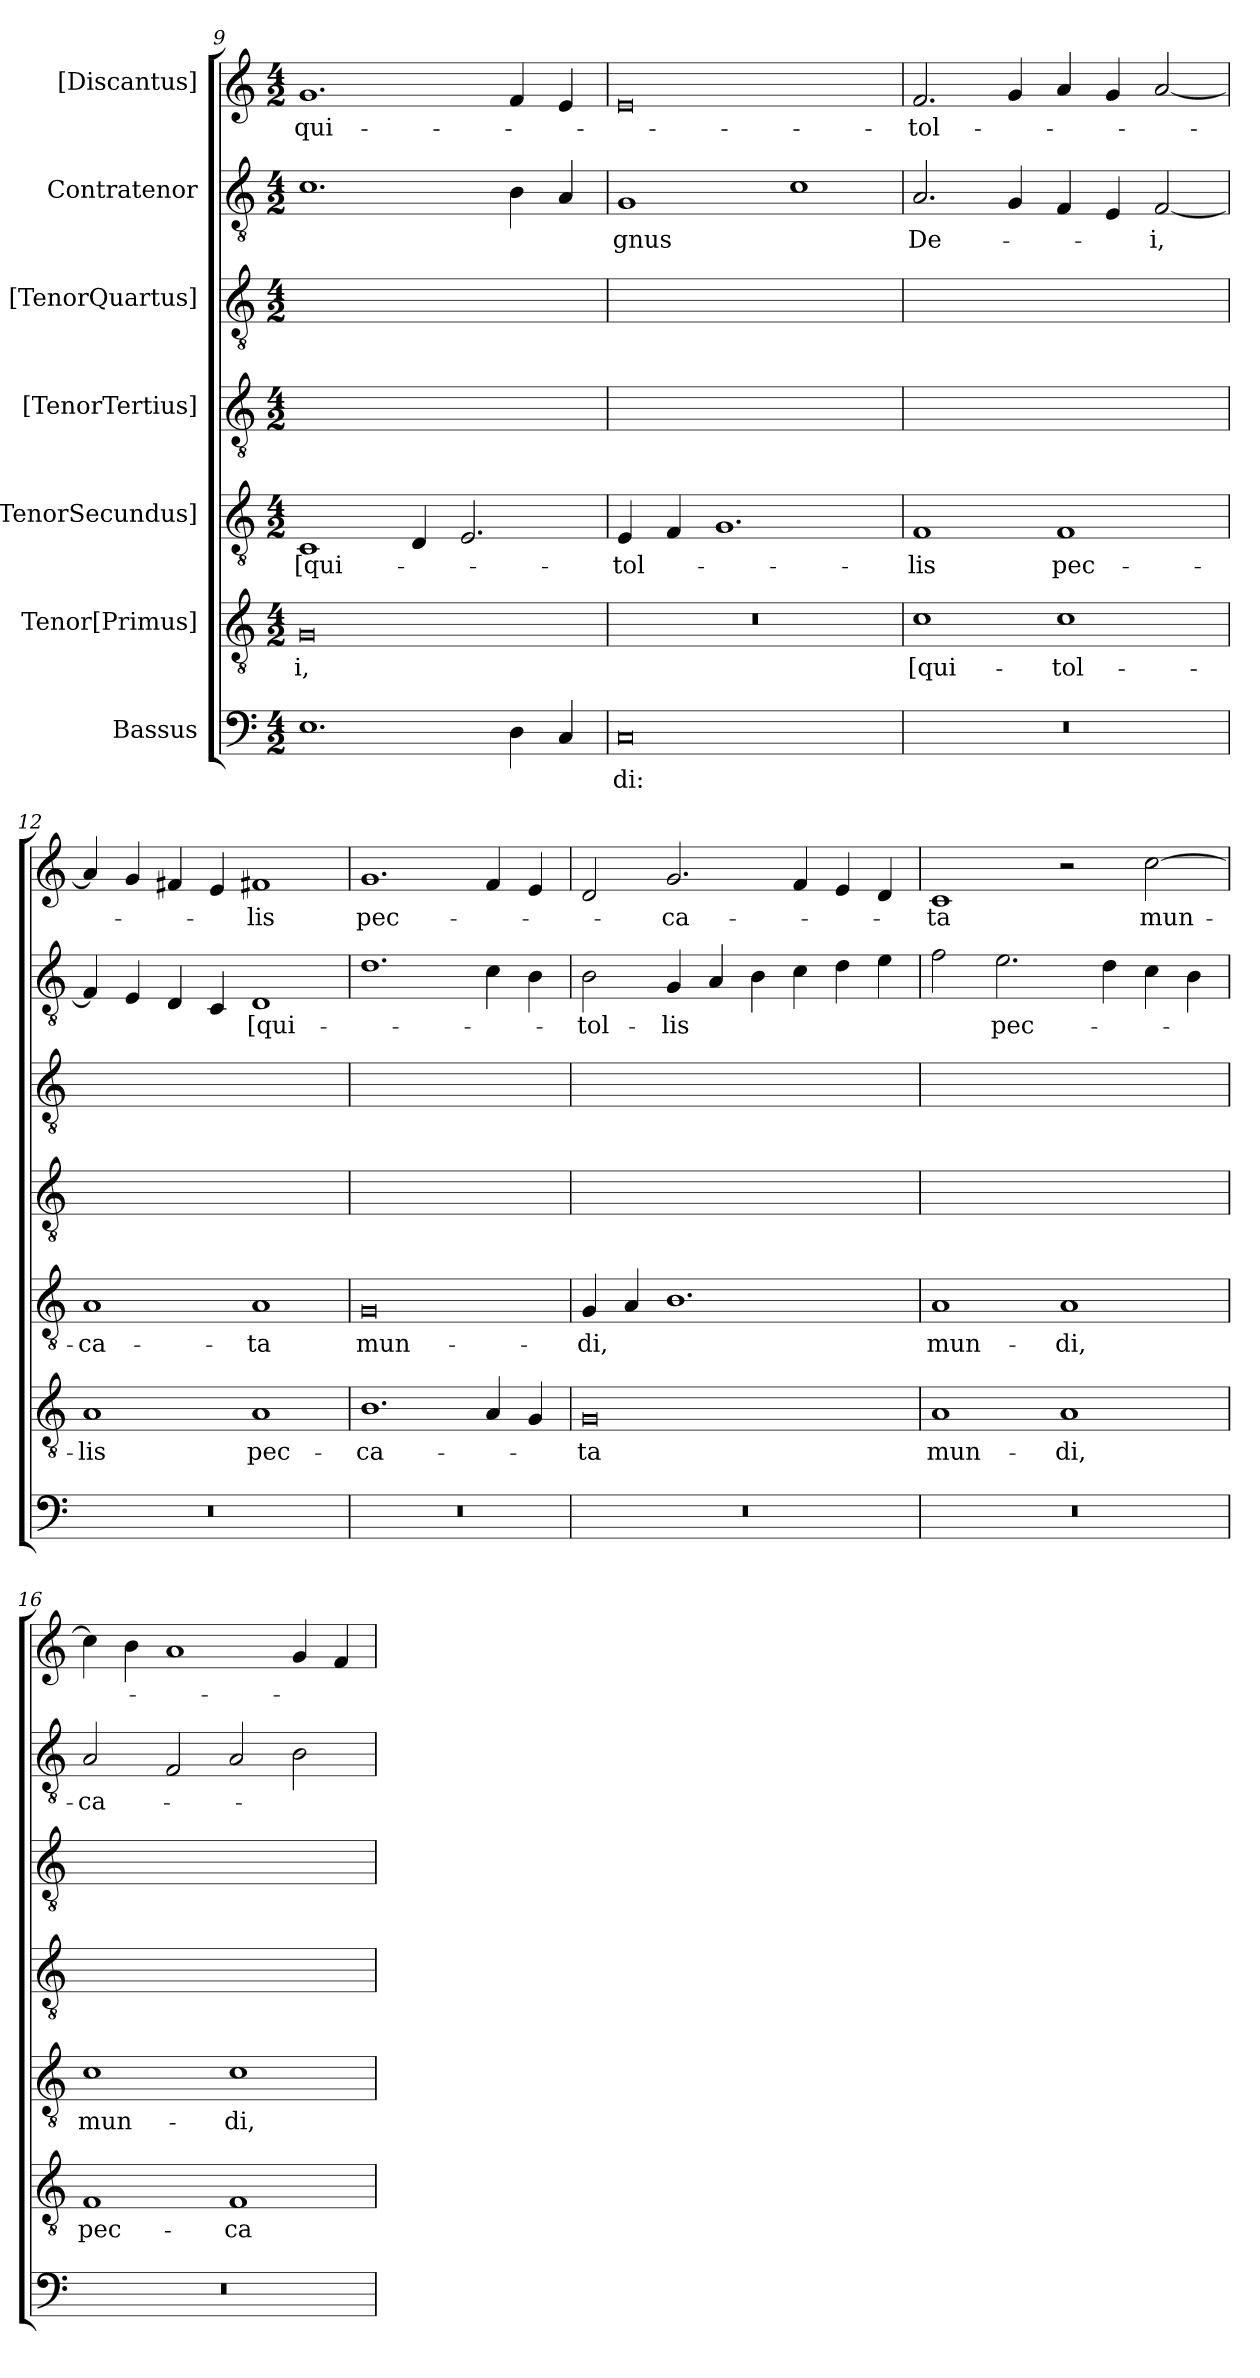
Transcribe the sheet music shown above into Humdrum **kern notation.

**kern	**text	**kern	**text	**kern	**text	**kern	**kern	**kern	**text	**kern	**text
*part7	*part7	*part6	*part6	*part5	*part5	*part4	*part3	*part2	*part2	*part1	*part1
*staff7	*staff7	*staff6	*staff6	*staff5	*staff5	*staff4	*staff3	*staff2	*staff2	*staff1	*staff1
*I"Bassus	*	*I"Tenor[Primus]	*	*I"[TenorSecundus]	*	*I"[TenorTertius]	*I"[TenorQuartus]	*I"Contratenor	*	*I"[Discantus]	*
*clefF4	*	*clefGv2	*	*clefGv2	*	*clefGv2	*clefGv2	*clefGv2	*	*clefG2	*
*k[]	*	*k[]	*	*k[]	*	*k[]	*k[]	*k[]	*	*k[]	*
*M4/2	*	*M4/2	*	*M4/2	*	*M4/2	*M4/2	*M4/2	*	*M4/2	*
=9	=9	=9	=9	=9	=9	=9	=9	=9	=9	=9	=9
1.E\	.	0G/	-i,	1C/	[qui-	0ryy	0ryy	1.c\	.	1.g/	qui-
.	.	.	.	4D/	.	.	.	.	.	.	.
.	.	.	.	2.E/	.	.	.	.	.	.	.
4D\	.	.	.	.	.	.	.	4B\	.	4f/	.
4C/	.	.	.	.	.	.	.	4A/	.	4e/	.
=10	=10	=10	=10	=10	=10	=10	=10	=10	=10	=10	=10
0C/	-di:	0r	.	4E/	tol-	0ryy	0ryy	1G/	-gnus	0e/	.
.	.	.	.	4F/	.	.	.	.	.	.	.
.	.	.	.	1.G/	.	.	.	.	.	.	.
.	.	.	.	.	.	.	.	1c\	.	.	.
=11	=11	=11	=11	=11	=11	=11	=11	=11	=11	=11	=11
0r	.	1c\	[qui-	1F/	-lis	0ryy	0ryy	2.A/	De-	2.f/	tol-
.	.	.	.	.	.	.	.	4G/	.	4g/	.
.	.	1c\	tol-	1F/	pec-	.	.	4F/	.	4a/	.
.	.	.	.	.	.	.	.	4E/	.	4g/	.
.	.	.	.	.	.	.	.	[2F/	-i,	[2a/	.
=12	=12	=12	=12	=12	=12	=12	=12	=12	=12	=12	=12
0r	.	1A/	-lis	1A/	-ca-	0ryy	0ryy	4F/]	.	4a/]	.
.	.	.	.	.	.	.	.	4E/	.	4g/	.
.	.	.	.	.	.	.	.	4D/	.	4f#X/	.
.	.	.	.	.	.	.	.	4C/	.	4e/	.
.	.	1A/	pec-	1A/	-ta	.	.	1D/	[qui-	1f#X/	-lis
=13	=13	=13	=13	=13	=13	=13	=13	=13	=13	=13	=13
0r	.	1.B\	-ca-	0G/	mun-	0ryy	0ryy	1.d\	.	1.g/	pec-
.	.	4A/	.	.	.	.	.	4c\	.	4f/	.
.	.	4G/	.	.	.	.	.	4B\	.	4e/	.
=14	=14	=14	=14	=14	=14	=14	=14	=14	=14	=14	=14
0r	.	0G/	-ta	4G/	-di,	0ryy	0ryy	2B\	tol-	2d/	.
.	.	.	.	4A/	.	.	.	.	.	.	.
.	.	.	.	1.B\	.	.	.	4G/	-lis	2.g/	-ca-
.	.	.	.	.	.	.	.	4A/	.	.	.
.	.	.	.	.	.	.	.	4B\	.	.	.
.	.	.	.	.	.	.	.	4c\	.	4f/	.
.	.	.	.	.	.	.	.	4d\	.	4e/	.
.	.	.	.	.	.	.	.	4e\	.	4d/	.
=15	=15	=15	=15	=15	=15	=15	=15	=15	=15	=15	=15
0r	.	1A/	mun-	1A/	mun-	0ryy	0ryy	2f\	.	1c/	-ta
.	.	.	.	.	.	.	.	2.e\	pec-	.	.
.	.	1A/	-di,	1A/	-di,	.	.	.	.	2r	.
.	.	.	.	.	.	.	.	4d\	.	.	.
.	.	.	.	.	.	.	.	4c\	.	[2cc\	mun-
.	.	.	.	.	.	.	.	4B\	.	.	.
=16	=16	=16	=16	=16	=16	=16	=16	=16	=16	=16	=16
0r	.	1F/	pec-	1c\	mun-	0ryy	0ryy	2A/	-ca-	4cc\]	.
.	.	.	.	.	.	.	.	.	.	4b\	.
.	.	.	.	.	.	.	.	2F/	.	1a/	.
.	.	1F/	-ca-	1c\	-di,	.	.	2A/	.	.	.
.	.	.	.	.	.	.	.	2B\	.	4g/	.
.	.	.	.	.	.	.	.	.	.	4f/	.
=	=	=	=	=	=	=	=	=	=	=	=
*-	*-	*-	*-	*-	*-	*-	*-	*-	*-	*-	*-
